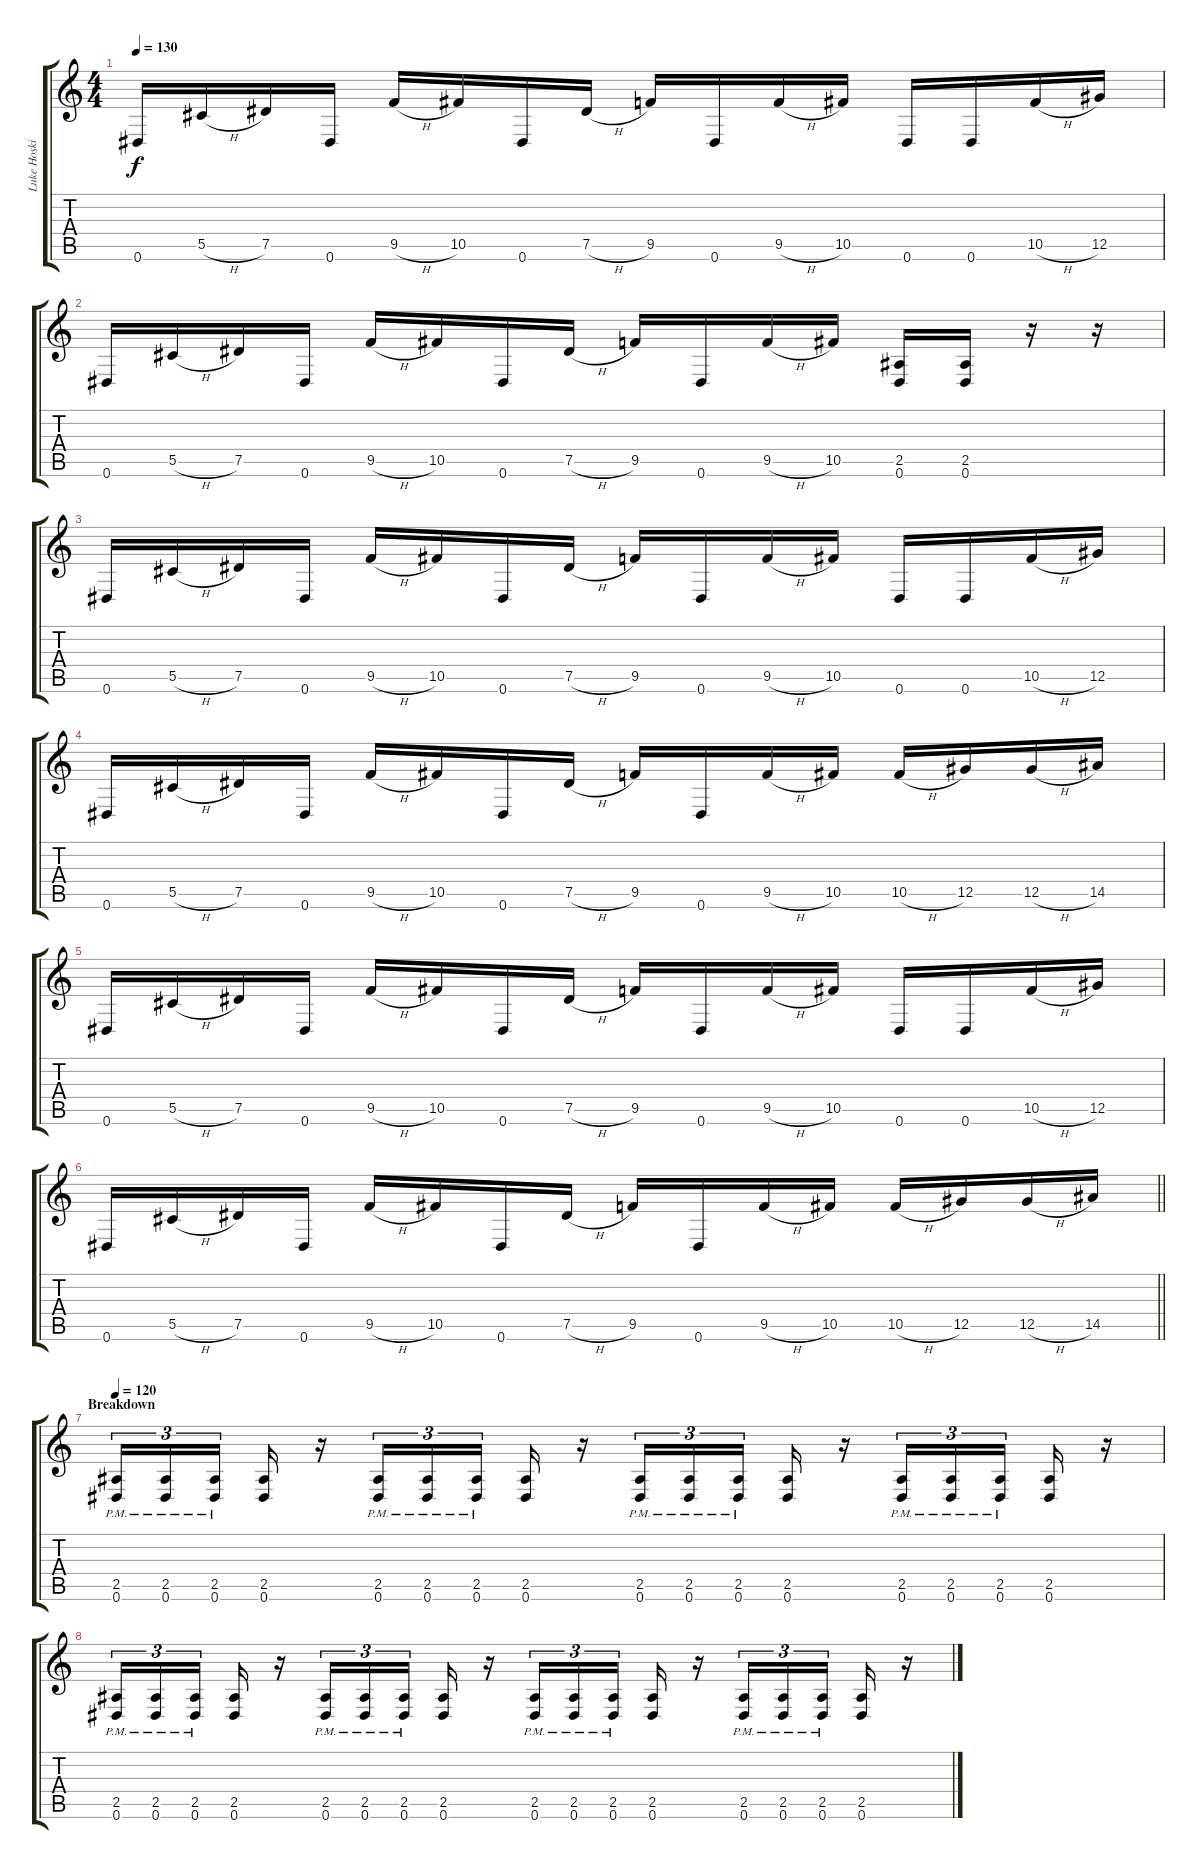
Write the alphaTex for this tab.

\track ("Luke Hoskin" "Luke Hoski") {instrument distortionguitar}
\staff {score tabs}
\tuning (Eb4 Bb3 Gb3 Db3 Ab2 Eb2) {hide}
\ts (4 4)
\tempo 130
\clef g2
\ks c
0.6.16{dy f} 5.5{h}.16 7.5.16 0.6.16 9.5{h}.16 10.5.16 0.6.16 7.5{h}.16 9.5.16 0.6.16 9.5{h}.16 10.5.16 0.6.16 0.6.16 10.5{h}.16 12.5.16 |
0.6.16 5.5{h}.16 7.5.16 0.6.16 9.5{h}.16 10.5.16 0.6.16 7.5{h}.16 9.5.16 0.6.16 9.5{h}.16 10.5.16 (2.5 0.6).16 (2.5 0.6).16 r.16 r.16 |
0.6.16 5.5{h}.16 7.5.16 0.6.16 9.5{h}.16 10.5.16 0.6.16 7.5{h}.16 9.5.16 0.6.16 9.5{h}.16 10.5.16 0.6.16 0.6.16 10.5{h}.16 12.5.16 |
0.6.16 5.5{h}.16 7.5.16 0.6.16 9.5{h}.16 10.5.16 0.6.16 7.5{h}.16 9.5.16 0.6.16 9.5{h}.16 10.5.16 10.5{h}.16 12.5.16 12.5{h}.16 14.5.16 |
0.6.16 5.5{h}.16 7.5.16 0.6.16 9.5{h}.16 10.5.16 0.6.16 7.5{h}.16 9.5.16 0.6.16 9.5{h}.16 10.5.16 0.6.16 0.6.16 10.5{h}.16 12.5.16 |
\barLineRight lightlight
0.6.16 5.5{h}.16 7.5.16 0.6.16 9.5{h}.16 10.5.16 0.6.16 7.5{h}.16 9.5.16 0.6.16 9.5{h}.16 10.5.16 10.5{h}.16 12.5.16 12.5{h}.16 14.5.16 |
\section ("" "Breakdown")
\tempo 120
(2.5{pm} 0.6{pm}).16{tu (3 2)} (2.5{pm} 0.6{pm}).16{tu (3 2)} (2.5{pm} 0.6{pm}).16{tu (3 2) beam splitsecondary} (2.5 0.6).16 r.16 (2.5{pm} 0.6{pm}).16{tu (3 2)} (2.5{pm} 0.6{pm}).16{tu (3 2)} (2.5{pm} 0.6{pm}).16{tu (3 2) beam splitsecondary} (2.5 0.6).16 r.16 (2.5{pm} 0.6{pm}).16{tu (3 2)} (2.5{pm} 0.6{pm}).16{tu (3 2)} (2.5{pm} 0.6{pm}).16{tu (3 2) beam splitsecondary} (2.5 0.6).16 r.16 (2.5{pm} 0.6{pm}).16{tu (3 2)} (2.5{pm} 0.6{pm}).16{tu (3 2)} (2.5{pm} 0.6{pm}).16{tu (3 2) beam splitsecondary} (2.5 0.6).16 r.16 |
(2.5{pm} 0.6{pm}).16{tu (3 2)} (2.5{pm} 0.6{pm}).16{tu (3 2)} (2.5{pm} 0.6{pm}).16{tu (3 2) beam splitsecondary} (2.5 0.6).16 r.16 (2.5{pm} 0.6{pm}).16{tu (3 2)} (2.5{pm} 0.6{pm}).16{tu (3 2)} (2.5{pm} 0.6{pm}).16{tu (3 2) beam splitsecondary} (2.5 0.6).16 r.16 (2.5{pm} 0.6{pm}).16{tu (3 2)} (2.5{pm} 0.6{pm}).16{tu (3 2)} (2.5{pm} 0.6{pm}).16{tu (3 2) beam splitsecondary} (2.5 0.6).16 r.16 (2.5{pm} 0.6{pm}).16{tu (3 2)} (2.5{pm} 0.6{pm}).16{tu (3 2)} (2.5{pm} 0.6{pm}).16{tu (3 2) beam splitsecondary} (2.5 0.6).16 r.16
